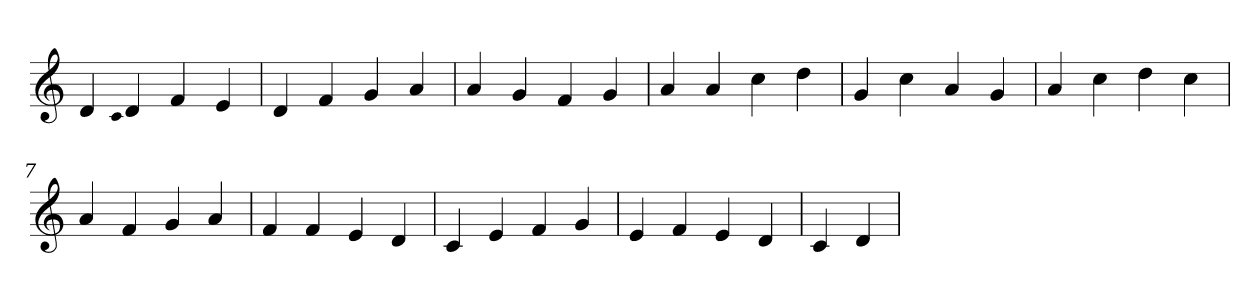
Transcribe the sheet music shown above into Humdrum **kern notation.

**kern
*part1
*staff1
*clefG2
=1
4d
qqc
4d
4f
4e
=2
4d
4f
4g
4a
=3
4a
4g
4f
4g
=4
4a
4a
4cc
4dd
=5
4g
4cc
4a
4g
=6
4a
4cc
4dd
4cc
=7
4a
4f
4g
4a
=8
4f
4f
4e
4d
=9
4c
4e
4f
4g
=10
4e
4f
4e
4d
=11
4c
4d
=
*-
